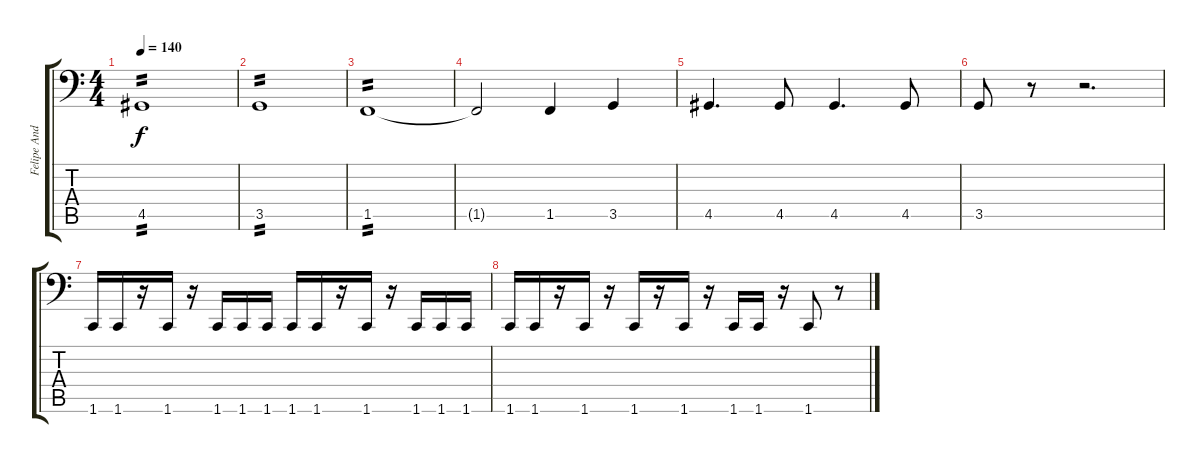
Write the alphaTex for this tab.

\track ("Felipe Andreoli" "Felipe And") {instrument electricbassfinger}
\staff {score tabs}
\tuning (C3 G2 D2 A1 E1 B0) {hide}
\ts (4 4)
\tempo 140
\clef f4
\ks c
4.5.1{tp 2 dy f} |
3.5.1{tp 2} |
1.5.1{tp 2} |
1.5{t}.2 1.5.4 3.5.4 |
4.5.4{d} 4.5.8 4.5.4{d} 4.5.8 |
3.5.8 r.8 r.2{d} |
1.6.16 1.6.16 r.16 1.6.16 r.16 1.6.16 1.6.16 1.6.16 1.6.16 1.6.16 r.16 1.6.16 r.16 1.6.16 1.6.16 1.6.16 |
1.6.16 1.6.16 r.16 1.6.16 r.16 1.6.16 r.16 1.6.16 r.16 1.6.16 1.6.16 r.16 1.6.8 r.8
